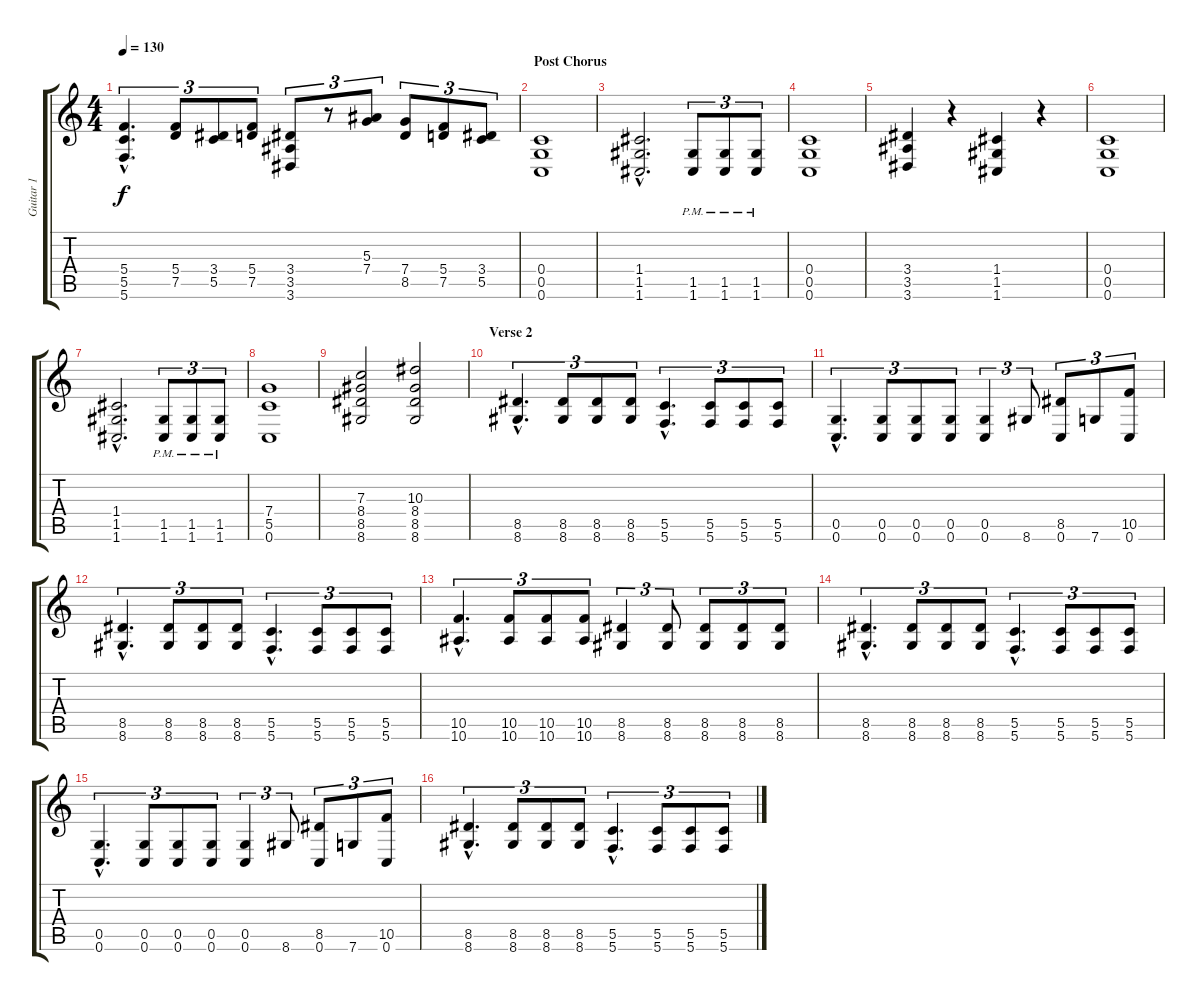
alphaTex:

\track ("Guitar 1" "Guitar 1") {instrument distortionguitar}
\staff {score tabs}
\tuning (D4 A3 F3 C3 G2 C2) {hide}
\ts (4 4)
\tempo 130
\clef g2
\ks c
(5.4{hac} 5.5{hac} 5.6{hac}).4{d tu (3 2) dy f} (5.4 7.5).8{tu (3 2)} (3.4 5.5).8{tu (3 2)} (5.4 7.5).8{tu (3 2)} (3.4 3.5 3.6).8{tu (3 2)} r.8{tu (3 2)} (5.3 7.4).8{tu (3 2)} (7.4 8.5).8{tu (3 2)} (5.4 7.5).8{tu (3 2)} (3.4 5.5).8{tu (3 2)} |
\section ("" "Post Chorus")
(0.4 0.5 0.6).1 |
(1.4{hac} 1.5{hac} 1.6{hac}).2{d} (1.5{pm} 1.6{pm}).8{tu (3 2)} (1.5{pm} 1.6{pm}).8{tu (3 2)} (1.5{pm} 1.6{pm}).8{tu (3 2)} |
(0.4 0.5 0.6).1 |
(3.4 3.5 3.6).4 r.4 (1.4 1.5 1.6).4 r.4 |
(0.4 0.5 0.6).1 |
(1.4{hac} 1.5{hac} 1.6{hac}).2{d} (1.5{pm} 1.6{pm}).8{tu (3 2)} (1.5{pm} 1.6{pm}).8{tu (3 2)} (1.5{pm} 1.6{pm}).8{tu (3 2)} |
(7.4 5.5 0.6).1 |
(7.3 8.4 8.5 8.6).2 (10.3 8.4 8.5 8.6).2 |
\section ("" "Verse 2")
(8.5{hac} 8.6{hac}).4{d tu (3 2)} (8.5 8.6).8{tu (3 2)} (8.5 8.6).8{tu (3 2)} (8.5 8.6).8{tu (3 2)} (5.5{hac} 5.6{hac}).4{d tu (3 2)} (5.5 5.6).8{tu (3 2)} (5.5 5.6).8{tu (3 2)} (5.5 5.6).8{tu (3 2)} |
(0.5{hac} 0.6{hac}).4{d tu (3 2)} (0.5 0.6).8{tu (3 2)} (0.5 0.6).8{tu (3 2)} (0.5 0.6).8{tu (3 2)} (0.5 0.6).4{tu (3 2)} 8.6.8{tu (3 2)} (8.5 0.6).8{tu (3 2)} 7.6.8{tu (3 2)} (10.5 0.6).8{tu (3 2)} |
(8.5{hac} 8.6{hac}).4{d tu (3 2)} (8.5 8.6).8{tu (3 2)} (8.5 8.6).8{tu (3 2)} (8.5 8.6).8{tu (3 2)} (5.5{hac} 5.6{hac}).4{d tu (3 2)} (5.5 5.6).8{tu (3 2)} (5.5 5.6).8{tu (3 2)} (5.5 5.6).8{tu (3 2)} |
(10.5{hac} 10.6{hac}).4{d tu (3 2)} (10.5 10.6).8{tu (3 2)} (10.5 10.6).8{tu (3 2)} (10.5 10.6).8{tu (3 2)} (8.5 8.6).4{tu (3 2)} (8.5 8.6).8{tu (3 2)} (8.5 8.6).8{tu (3 2)} (8.5 8.6).8{tu (3 2)} (8.5 8.6).8{tu (3 2)} |
(8.5{hac} 8.6{hac}).4{d tu (3 2)} (8.5 8.6).8{tu (3 2)} (8.5 8.6).8{tu (3 2)} (8.5 8.6).8{tu (3 2)} (5.5{hac} 5.6{hac}).4{d tu (3 2)} (5.5 5.6).8{tu (3 2)} (5.5 5.6).8{tu (3 2)} (5.5 5.6).8{tu (3 2)} |
(0.5{hac} 0.6{hac}).4{d tu (3 2)} (0.5 0.6).8{tu (3 2)} (0.5 0.6).8{tu (3 2)} (0.5 0.6).8{tu (3 2)} (0.5 0.6).4{tu (3 2)} 8.6.8{tu (3 2)} (8.5 0.6).8{tu (3 2)} 7.6.8{tu (3 2)} (10.5 0.6).8{tu (3 2)} |
(8.5{hac} 8.6{hac}).4{d tu (3 2)} (8.5 8.6).8{tu (3 2)} (8.5 8.6).8{tu (3 2)} (8.5 8.6).8{tu (3 2)} (5.5{hac} 5.6{hac}).4{d tu (3 2)} (5.5 5.6).8{tu (3 2)} (5.5 5.6).8{tu (3 2)} (5.5 5.6).8{tu (3 2)}
